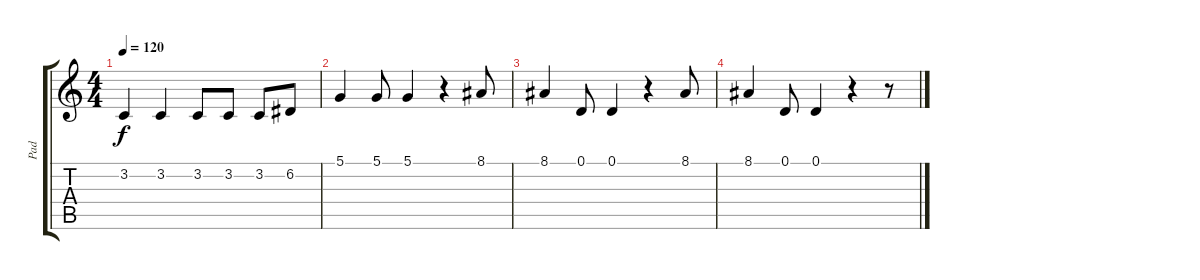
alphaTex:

\track ("Pad" "Pad") {instrument pad2warm}
\staff {score tabs}
\tuning (D4 A3 F3 C3 G2 C2) {hide}
\ts (4 4)
\tempo 120
\clef g2
\ks c
3.2.4{dy f instrument choiraahs} 3.2.4 3.2.8 3.2.8 3.2.8 6.2.8 |
5.1.4 5.1.8 5.1.4 r.4 8.1.8 |
8.1.4 0.1.8 0.1.4 r.4 8.1.8 |
8.1.4 0.1.8 0.1.4 r.4 r.8
